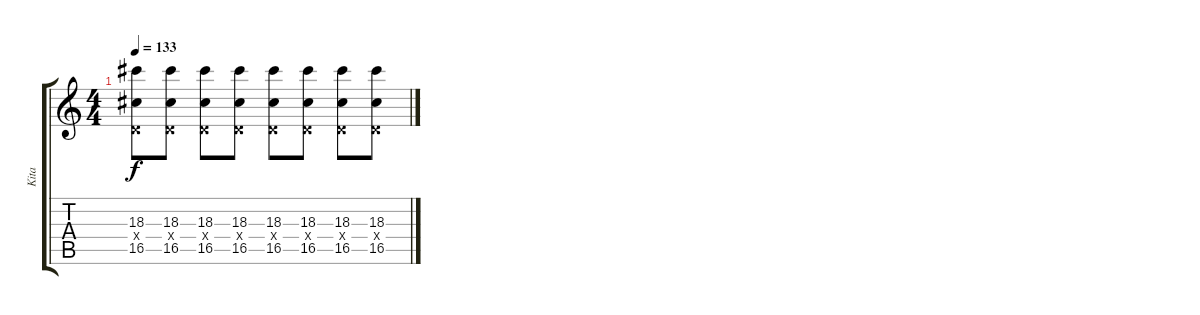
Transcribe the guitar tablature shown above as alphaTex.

\track ("Kita" "Kita") {instrument overdrivenguitar}
\staff {score tabs}
\tuning (E4 B3 G3 D3 A2 E2) {hide}
\ts (4 4)
\tempo 133
\clef g2
\ks c
(18.3 0.4{x} 16.5).8{dy f} (18.3 0.4{x} 16.5).8 (18.3 0.4{x} 16.5).8 (18.3 0.4{x} 16.5).8 (18.3 0.4{x} 16.5).8 (18.3 0.4{x} 16.5).8 (18.3 0.4{x} 16.5).8 (18.3 0.4{x} 16.5).8
